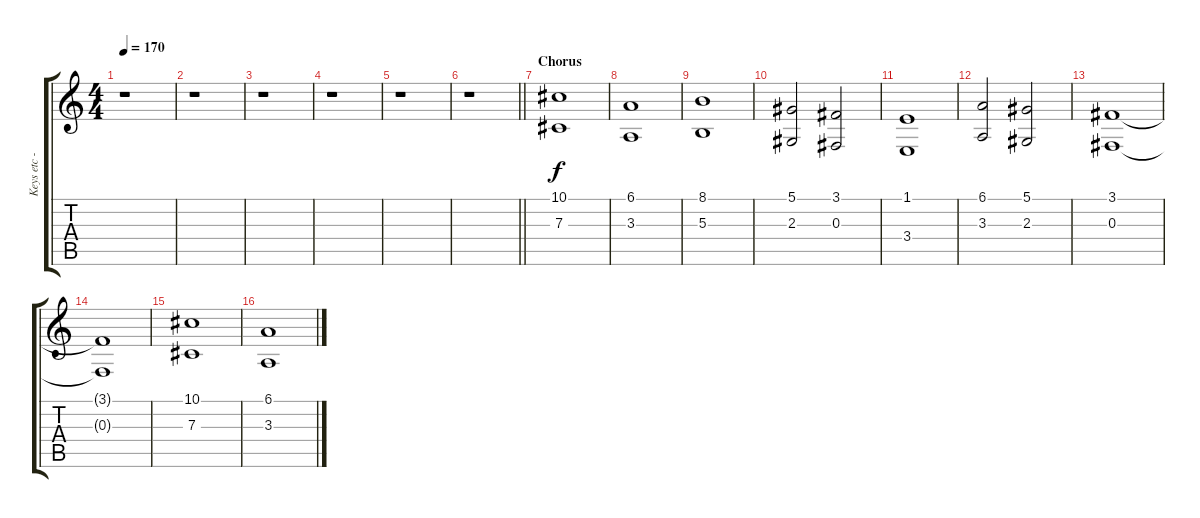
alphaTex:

\track ("Keys etc - Miro" "Keys etc -") {instrument pad1newage}
\staff {score tabs}
\tuning (Eb4 Bb3 Gb3 Db3 Ab2 Eb2) {hide}
\ts (4 4)
\tempo 170
\clef g2
\ks c
r.1{dy f} |
r.1 |
r.1 |
r.1 |
r.1 |
\barLineRight lightlight
r.1 |
\section ("" "Chorus")
(10.1 7.3).1{volume 16 instrument acousticgrandpiano} |
(6.1 3.3).1 |
(8.1 5.3).1 |
(5.1 2.3).2 (3.1 0.3).2 |
(1.1 3.4).1 |
(6.1 3.3).2 (5.1 2.3).2 |
(3.1 0.3).1 |
(3.1{t} 0.3{t}).1 |
(10.1 7.3).1 |
(6.1 3.3).1
